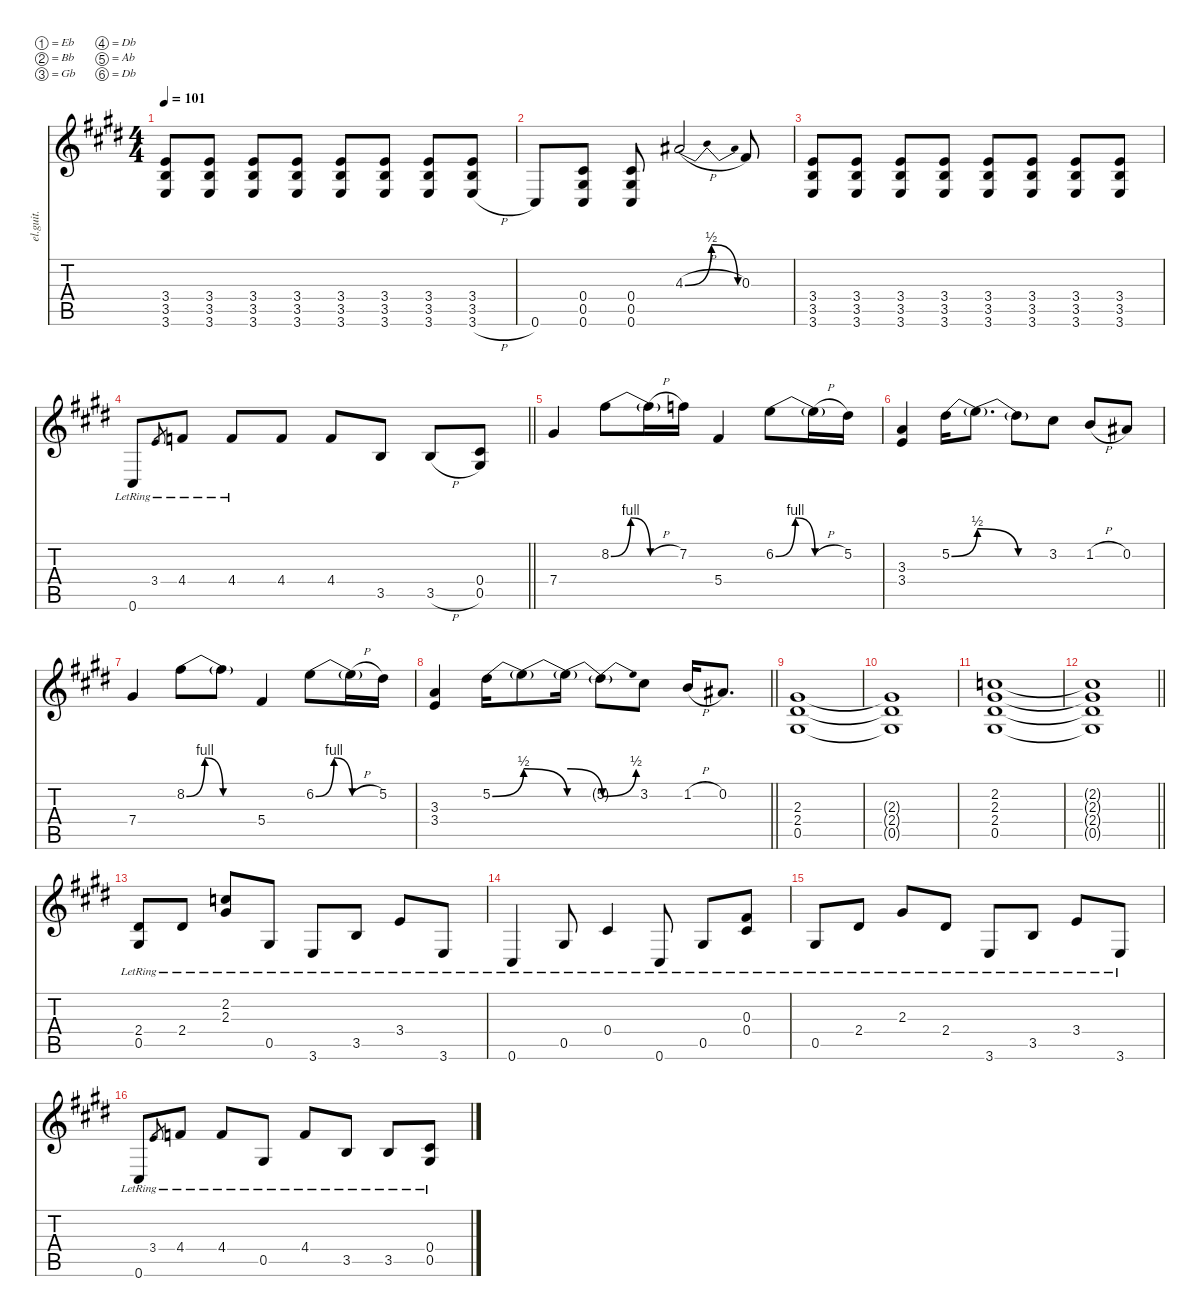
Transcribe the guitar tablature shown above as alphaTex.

\defaultSystemsLayout 4
\hideDynamics
\bracketExtendMode nobrackets
\otherSystemsTrackNameOrientation horizontal
\track ("Guitar 1" "el.guit.") {defaultSystemsLayout 4 mute instrument electricguitarclean}
\staff {score tabs}
\tuning (Eb4 Bb3 Gb3 Db3 Ab2 Db2)
\ts (4 4)
\tempo 101
\clef g2
\ks c#minor
(3.4{acc forcenatural} 3.5{acc forcenatural} 3.6{acc forcenatural}).8{dy f beam Up} (3.4{acc forcenatural} 3.5{acc forcenatural} 3.6{acc forcenatural}).8{beam Up} (3.4{acc forcenatural} 3.5{acc forcenatural} 3.6{acc forcenatural}).8{beam Up} (3.4{acc forcenatural} 3.5{acc forcenatural} 3.6{acc forcenatural}).8{beam Up} (3.4{acc forcenatural} 3.5{acc forcenatural} 3.6{acc forcenatural}).8{beam Up} (3.4{acc forcenatural} 3.5{acc forcenatural} 3.6{acc forcenatural}).8{beam Up} (3.4{acc forcenatural} 3.5{acc forcenatural} 3.6{acc forcenatural}).8{beam Up} (3.4{acc forcenatural} 3.5{acc forcenatural} 3.6{h acc forcenatural}).8{beam Up} |
0.6{acc #}.8{beam Up} (0.4{acc #} 0.5{acc #} 0.6{acc #}).8{beam Up} (0.4{acc #} 0.5{acc #} 0.6{acc #}).8{beam Up} 4.3{be (bendrelease 0 0 15 2 45 2 60 0) h acc #}.2{beam Up} 0.3{acc #}.8{beam Up} |
(3.4{acc forcenatural} 3.5{acc forcenatural} 3.6{acc forcenatural}).8{beam Up} (3.4{acc forcenatural} 3.5{acc forcenatural} 3.6{acc forcenatural}).8{beam Up} (3.4{acc forcenatural} 3.5{acc forcenatural} 3.6{acc forcenatural}).8{beam Up} (3.4{acc forcenatural} 3.5{acc forcenatural} 3.6{acc forcenatural}).8{beam Up} (3.4{acc forcenatural} 3.5{acc forcenatural} 3.6{acc forcenatural}).8{beam Up} (3.4{acc forcenatural} 3.5{acc forcenatural} 3.6{acc forcenatural}).8{beam Up} (3.4{acc forcenatural} 3.5{acc forcenatural} 3.6{acc forcenatural}).8{beam Up} (3.4{acc forcenatural} 3.5{acc forcenatural} 3.6{acc forcenatural}).8{beam Up} |
\barLineRight lightlight
0.6{lr acc #}.8{beam Up} 3.4{lr acc forcenatural}.8{gr dy mf beam Up} 4.4{lr acc forcenatural}.8{dy f beam Up} 4.4{lr acc forcenatural}.8{beam Up} 4.4{acc forcenatural}.8{beam Up} 4.4{acc forcenatural}.8{beam Up} 3.5{acc forcenatural}.8{beam Up} 3.5{h acc forcenatural}.8{beam Up} (0.4{acc #} 0.5{acc #}).8{beam Up} |
7.4{acc #}.4{beam Up} 8.2{be (bendrelease 0 0 30 4 30 4 60 0) acc #}.8{beam Down} 8.2{be (hold 0 0 60 0) h t acc #}.16{beam Down} 7.2{acc forcenatural}.16{beam Down} 5.4{acc #}.4{beam Up} 6.2{be (bendrelease 0 0 30 4 30 4 60 0) acc forcenatural}.8{beam Down} 6.2{be (hold 0 0 60 0) h t acc forcenatural}.16{beam Down} 5.2{acc #}.16{beam Down} |
(3.3{acc forcenatural} 3.4{acc forcenatural}).4{beam Up} 5.2{be (bend 0 0 60 2) acc #}.16{beam Down} 5.2{be (release 0 2 60 0) t}.8{d beam Down} 5.2{be (hold 0 0 60 0) t acc #}.8{beam Down} 3.2{acc #}.8{beam Down} 1.2{h acc forcenatural}.8{beam Up} 0.2{acc #}.8{beam Up} |
7.4{acc #}.4{beam Up} 8.2{be (bendrelease 0 0 30 4 30 4 60 0) acc #}.8{beam Down} 8.2{be (hold 0 0 60 0) t acc #}.8{beam Down} 5.4{acc #}.4{beam Up} 6.2{be (bendrelease 0 0 30 4 30 4 60 0) acc forcenatural}.8{beam Down} 6.2{be (hold 0 0 60 0) h t acc forcenatural}.16{beam Down} 5.2{acc #}.16{beam Down} |
\barLineRight lightlight
(3.3{acc forcenatural} 3.4{acc forcenatural}).4{beam Up} 5.2{be (bend 0 0 60 2) acc #}.16{beam Down} 5.2{be (release 0 2 60 0) t}.8{beam Down} 5.2{be (release 0 2 60 0) t}.16{beam Down} 5.2{be (bend 0 0 60 2) t acc #}.8{beam Down} 3.2{acc #}.8{beam Down} 1.2{h acc forcenatural}.16{beam Up} 0.2{acc #}.8{d beam Up} |
(2.3{acc #} 2.4{acc #} 0.5{acc #}).1{beam Up} |
(2.3{t acc #} 2.4{t acc #} 0.5{t acc #}).1{beam Up} |
(2.3{acc #} 2.4{acc #} 0.5{acc #} 2.2{acc forcenatural}).1{beam Up} |
\barLineRight lightlight
(2.3{t acc #} 2.4{t acc #} 0.5{t acc #} 2.2{t acc forcenatural}).1{beam Up} |
(2.4{lr acc #} 0.5{lr acc #}).8{instrument electricguitarclean beam Up} 2.4{lr acc #}.8{beam Up} (2.2{lr acc forcenatural} 2.3{lr acc #}).8{beam Up} 0.5{lr acc #}.8{beam Up} 3.6{lr acc forcenatural}.8{beam Up} 3.5{lr acc forcenatural}.8{beam Up} 3.4{lr acc forcenatural}.8{beam Up} 3.6{lr acc forcenatural}.8{beam Up} |
0.6{lr acc #}.4{beam Up} 0.5{lr acc #}.8{beam Up} 0.4{lr acc #}.4{beam Up} 0.6{lr acc #}.8{beam Up} 0.5{lr acc #}.8{beam Up} (0.3{lr acc #} 0.4{lr acc #}).8{beam Up} |
0.5{lr acc #}.8{beam Up} 2.4{lr acc #}.8{beam Up} 2.3{lr acc #}.8{beam Up} 2.4{lr acc #}.8{beam Up} 3.6{lr acc forcenatural}.8{beam Up} 3.5{lr acc forcenatural}.8{beam Up} 3.4{lr acc forcenatural}.8{beam Up} 3.6{lr acc forcenatural}.8{beam Up} |
0.6{lr acc #}.8{beam Up} 3.4{lr acc forcenatural}.8{gr dy mf beam Up} 4.4{lr acc forcenatural}.8{dy f beam Up} 4.4{lr acc forcenatural}.8{beam Up} 0.5{lr acc #}.8{beam Up} 4.4{lr acc forcenatural}.8{beam Up} 3.5{lr acc forcenatural}.8{beam Up} 3.5{lr acc forcenatural}.8{beam Up} (0.4{lr acc #} 0.5{lr acc #}).8{beam Up}
